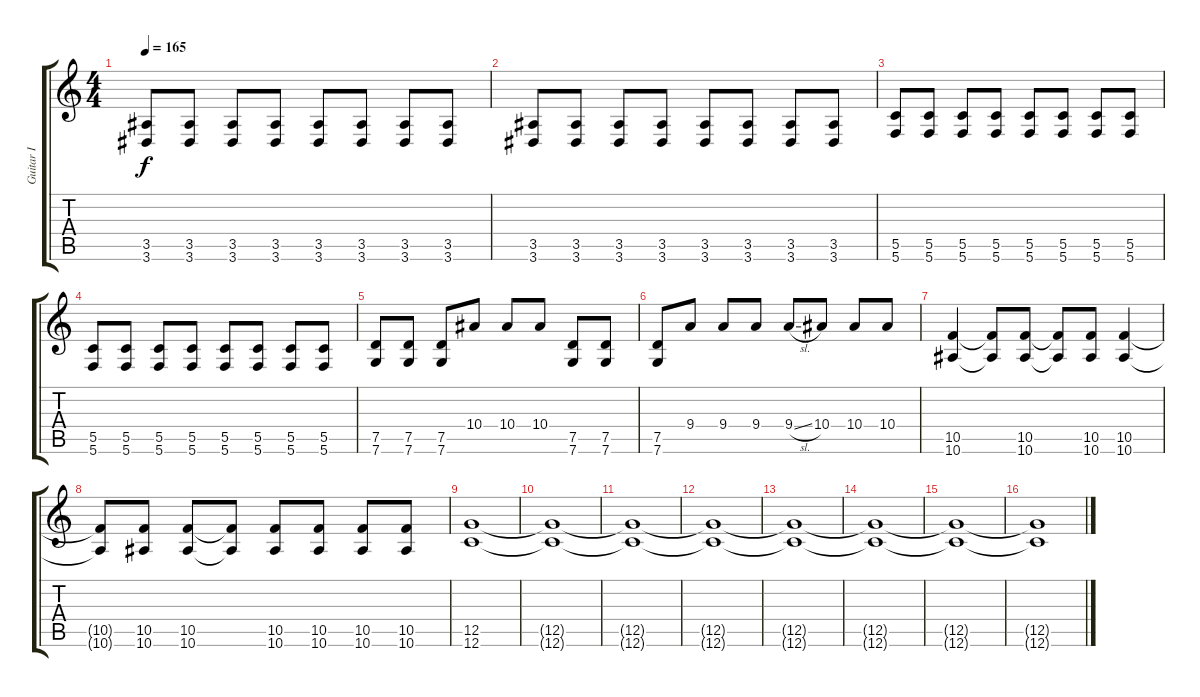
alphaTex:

\track ("Guitar I" "Guitar I") {instrument overdrivenguitar}
\staff {score tabs}
\tuning (D4 A3 F3 C3 G2 C2) {hide}
\ts (4 4)
\tempo 165
\clef g2
\ks c
(3.5 3.6).8{dy f} (3.5 3.6).8 (3.5 3.6).8 (3.5 3.6).8 (3.5 3.6).8 (3.5 3.6).8 (3.5 3.6).8 (3.5 3.6).8 |
(3.5 3.6).8 (3.5 3.6).8 (3.5 3.6).8 (3.5 3.6).8 (3.5 3.6).8 (3.5 3.6).8 (3.5 3.6).8 (3.5 3.6).8 |
(5.5 5.6).8 (5.5 5.6).8 (5.5 5.6).8 (5.5 5.6).8 (5.5 5.6).8 (5.5 5.6).8 (5.5 5.6).8 (5.5 5.6).8 |
(5.5 5.6).8 (5.5 5.6).8 (5.5 5.6).8 (5.5 5.6).8 (5.5 5.6).8 (5.5 5.6).8 (5.5 5.6).8 (5.5 5.6).8 |
(7.5 7.6).8 (7.5 7.6).8 (7.5 7.6).8 10.4.8 10.4.8 10.4.8 (7.5 7.6).8 (7.5 7.6).8 |
(7.5 7.6).8 9.4.8 9.4.8 9.4.8 9.4{sl}.8 10.4.8 10.4.8 10.4.8 |
(10.5 10.6).4 (10.5{t} 10.6{t}).8 (10.5 10.6).8 (10.5{t} 10.6{t}).8 (10.5 10.6).8 (10.5 10.6).4 |
(10.5{t} 10.6{t}).8 (10.5 10.6).8 (10.5 10.6).8 (10.5{t} 10.6{t}).8 (10.5 10.6).8 (10.5 10.6).8 (10.5 10.6).8 (10.5 10.6).8 |
(12.5 12.6).1 |
(12.5{t} 12.6{t}).1 |
(12.5{t} 12.6{t}).1 |
(12.5{t} 12.6{t}).1 |
(12.5{t} 12.6{t}).1 |
(12.5{t} 12.6{t}).1 |
(12.5{t} 12.6{t}).1 |
(12.5{t} 12.6{t}).1
